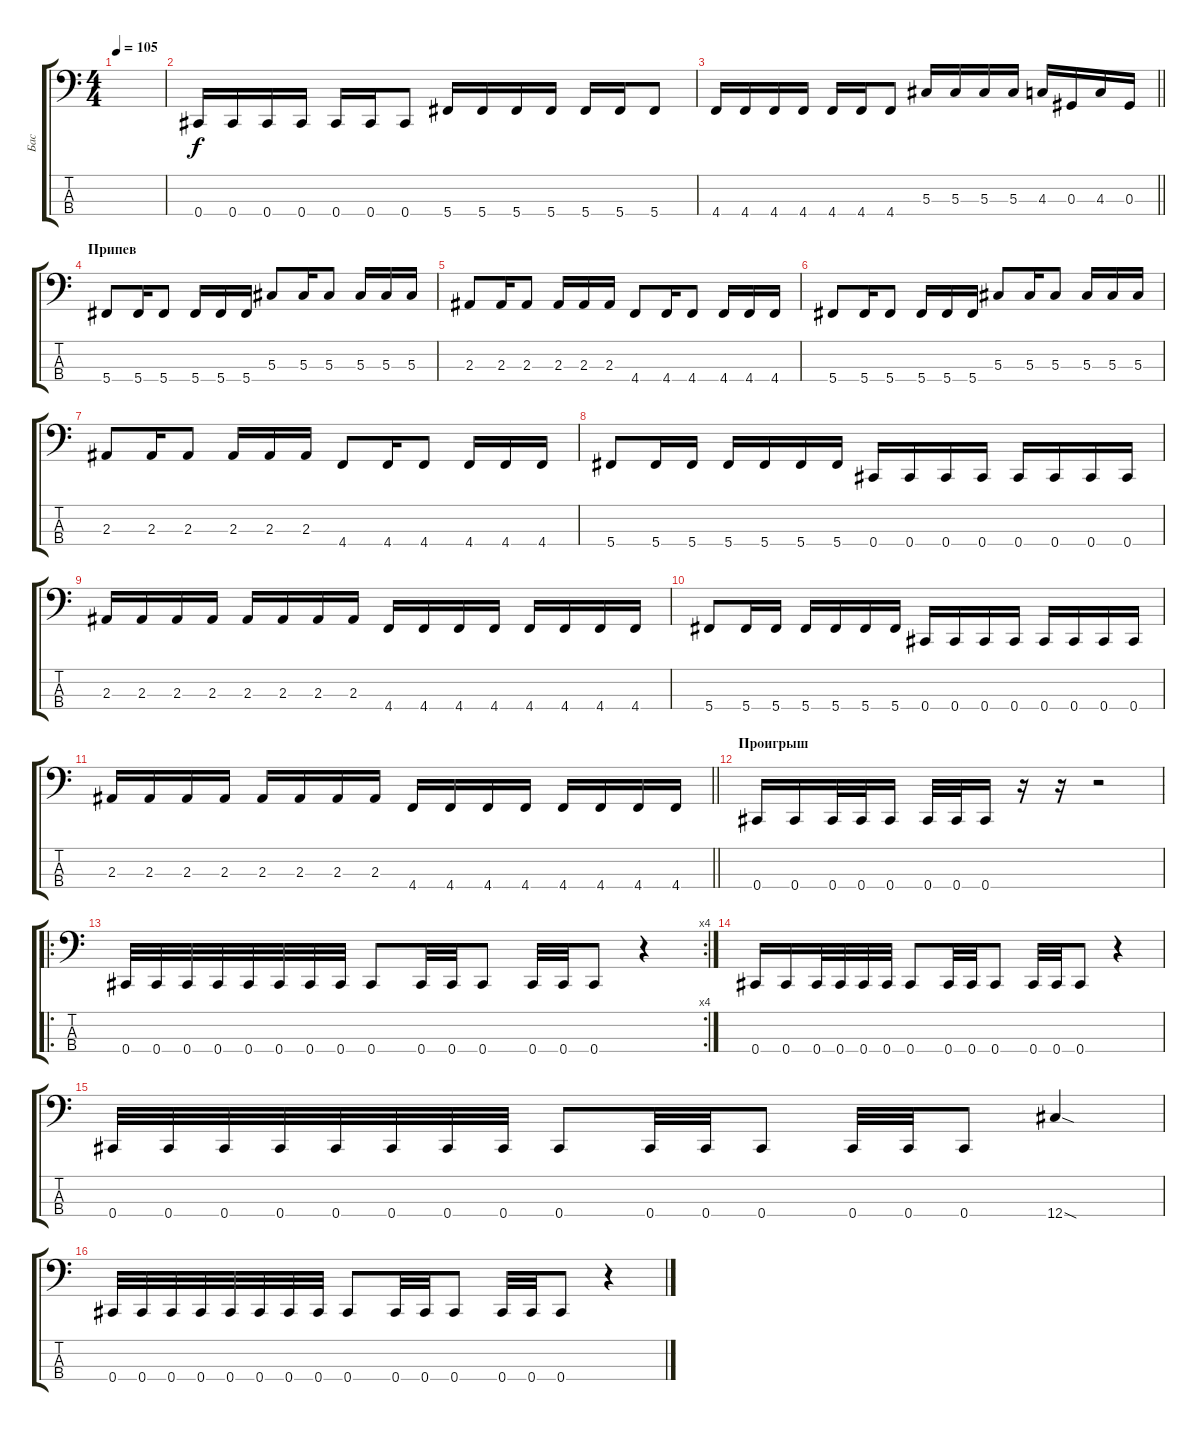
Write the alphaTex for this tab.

\track ("Бас" "Бас") {instrument electricbassfinger}
\staff {score tabs}
\tuning (Gb2 Db2 Ab1 Db1) {hide}
\ts (4 4)
\tempo 105
\clef f4
\ks c
|
0.4.16 0.4.16 0.4.16 0.4.16 0.4.16 0.4.16 0.4.8 5.4.16 5.4.16 5.4.16 5.4.16 5.4.16 5.4.16 5.4.8 |
\barLineRight lightlight
4.4.16 4.4.16 4.4.16 4.4.16 4.4.16 4.4.16 4.4.8 5.3.16 5.3.16 5.3.16 5.3.16 4.3.16 0.3.16 4.3.16 0.3.16 |
\section ("" "Припев")
5.4.8 5.4.16 5.4.8 5.4.16 5.4.16 5.4.16 5.3.8 5.3.16 5.3.8 5.3.16 5.3.16 5.3.16 |
2.3.8 2.3.16 2.3.8 2.3.16 2.3.16 2.3.16 4.4.8 4.4.16 4.4.8 4.4.16 4.4.16 4.4.16 |
5.4.8 5.4.16 5.4.8 5.4.16 5.4.16 5.4.16 5.3.8 5.3.16 5.3.8 5.3.16 5.3.16 5.3.16 |
2.3.8 2.3.16 2.3.8 2.3.16 2.3.16 2.3.16 4.4.8 4.4.16 4.4.8 4.4.16 4.4.16 4.4.16 |
5.4.8 5.4.16 5.4.16 5.4.16 5.4.16 5.4.16 5.4.16 0.4.16 0.4.16 0.4.16 0.4.16 0.4.16 0.4.16 0.4.16 0.4.16 |
2.3.16 2.3.16 2.3.16 2.3.16 2.3.16 2.3.16 2.3.16 2.3.16 4.4.16 4.4.16 4.4.16 4.4.16 4.4.16 4.4.16 4.4.16 4.4.16 |
5.4.8 5.4.16 5.4.16 5.4.16 5.4.16 5.4.16 5.4.16 0.4.16 0.4.16 0.4.16 0.4.16 0.4.16 0.4.16 0.4.16 0.4.16 |
\barLineRight lightlight
2.3.16 2.3.16 2.3.16 2.3.16 2.3.16 2.3.16 2.3.16 2.3.16 4.4.16 4.4.16 4.4.16 4.4.16 4.4.16 4.4.16 4.4.16 4.4.16 |
\section ("" "Проигрыш")
0.4.16 0.4.16 0.4.32 0.4.32 0.4.16 0.4.32 0.4.32 0.4.16 r.16 r.16 r.2 |
\ro
\rc 4
0.4.32 0.4.32 0.4.32 0.4.32 0.4.32 0.4.32 0.4.32 0.4.32 0.4.8 0.4.32 0.4.32 0.4.8 0.4.32 0.4.32 0.4.8 r.4 |
0.4.16 0.4.16 0.4.32 0.4.32 0.4.32 0.4.32 0.4.8 0.4.32 0.4.32 0.4.8 0.4.32 0.4.32 0.4.8 r.4 |
0.4.32 0.4.32 0.4.32 0.4.32 0.4.32 0.4.32 0.4.32 0.4.32 0.4.8 0.4.32 0.4.32 0.4.8 0.4.32 0.4.32 0.4.8 12.4{sod}.4 |
0.4.32 0.4.32 0.4.32 0.4.32 0.4.32 0.4.32 0.4.32 0.4.32 0.4.8 0.4.32 0.4.32 0.4.8 0.4.32 0.4.32 0.4.8 r.4
